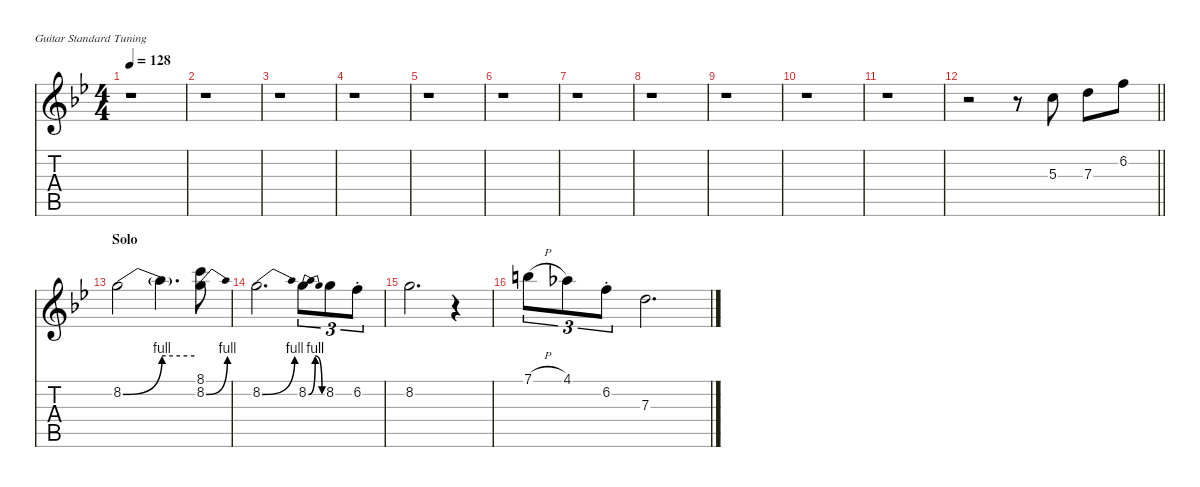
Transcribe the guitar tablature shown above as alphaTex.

\defaultSystemsLayout 4
\hideDynamics
\bracketExtendMode nobrackets
\singleTrackTrackNamePolicy hidden
\multiTrackTrackNamePolicy hidden
\firstSystemTrackNameMode fullname
\firstSystemTrackNameOrientation horizontal
\otherSystemsTrackNameOrientation horizontal
\track ("Elec. Gtr." "od.guit.") {defaultSystemsLayout 8 instrument overdrivenguitar}
\staff {score tabs}
\tuning (E4 B3 G3 D3 A2 E2)
\ts (4 4)
\tempo 128
\clef g2
\ks bb
r.1{dy f beam Down} |
r.1{beam Down} |
r.1{beam Down} |
r.1{beam Down} |
r.1{beam Down} |
r.1{beam Down} |
r.1{beam Down} |
r.1{beam Down} |
r.1{beam Down} |
r.1{beam Down} |
r.1{beam Down} |
\barLineRight lightlight
r.2{beam Down} r.8{beam Down} 5.3{acc forcenatural}.8{beam Down} 7.3{acc forcenatural}.8{beam Down} 6.2{acc forcenatural}.8{beam Down} |
\section ("" "Solo")
8.2{be (bend 0 0 60 4) acc forcenatural}.2{beam Down} 8.2{be (hold 0 4 60 4) t}.4{d beam Down} (8.1{acc forcenatural} 8.2{be (bend 0 0 15 4) acc forcenatural}).8{beam Down} |
8.2{be (bend 0 0 7.999999799999999 4) acc forcenatural}.2{d beam Down} 8.2{be (bendrelease 0 0 15 4 30 4 45 0) acc forcenatural}.8{tu (3 2) beam Down} 8.2{acc forcenatural}.8{tu (3 2) beam Down} 6.2{st acc forcenatural}.8{tu (3 2) beam Down} |
8.2{acc forcenatural}.2{d beam Down} r.4{beam Down} |
7.1{h acc forcenatural}.8{tu (3 2) beam Down} 4.1{acc b}.8{tu (3 2) beam Down} 6.2{st acc forcenatural}.8{tu (3 2) beam Down} 7.3{acc forcenatural}.2{d beam Down}
